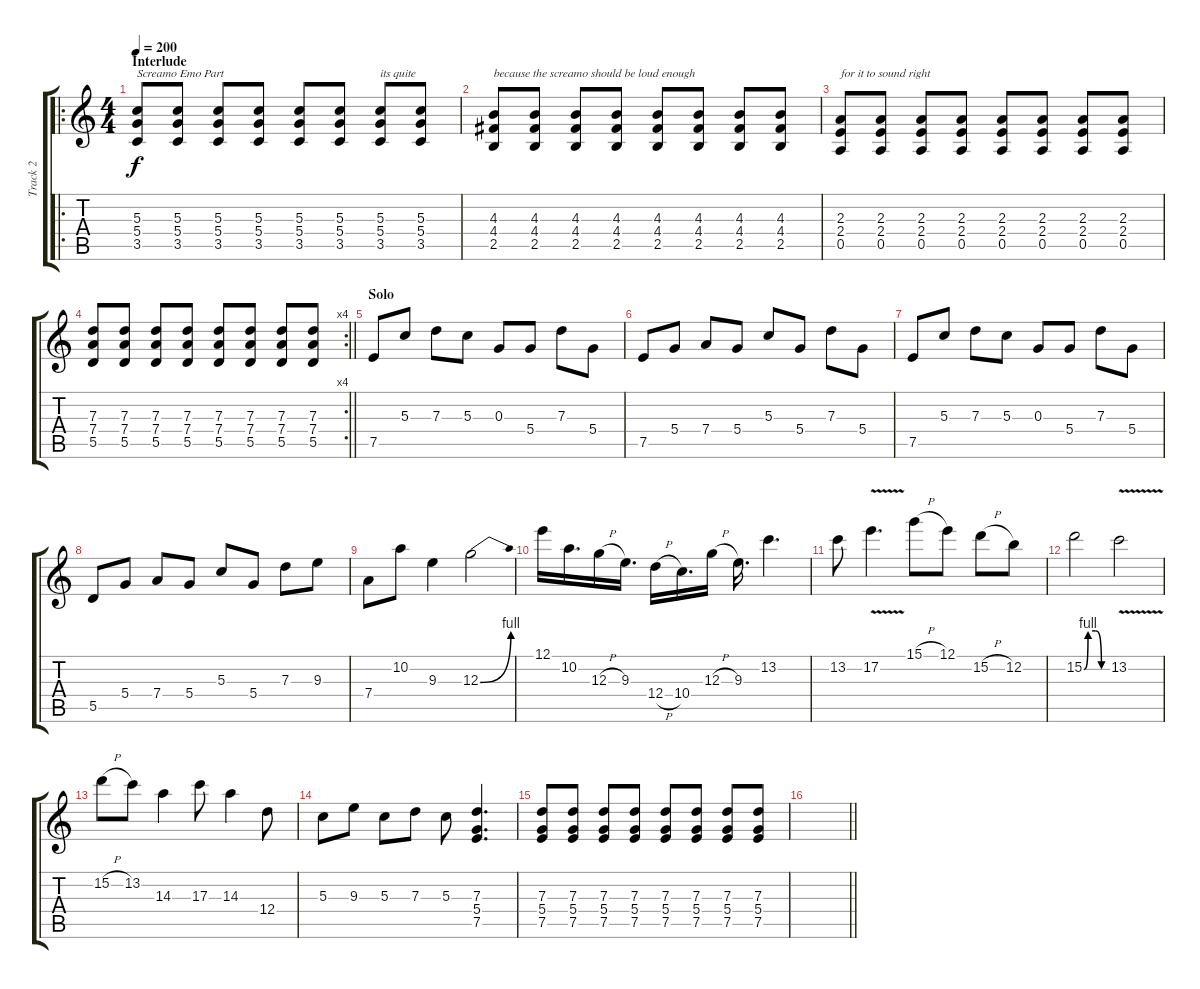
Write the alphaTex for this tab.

\track ("Track 2" "Track 2") {instrument overdrivenguitar}
\staff {score tabs}
\tuning (E4 B3 G3 D3 A2 E2) {hide}
\ro
\ts (4 4)
\section ("" "Interlude")
\tempo 200
\clef g2
\ks c
(5.3 5.4 3.5).8{txt "Screamo Emo Part " dy f volume 10} (5.3 5.4 3.5).8 (5.3 5.4 3.5).8 (5.3 5.4 3.5).8 (5.3 5.4 3.5).8 (5.3 5.4 3.5).8 (5.3 5.4 3.5).8{txt "its quite "} (5.3 5.4 3.5).8 |
(4.3 4.4 2.5).8{txt "because the screamo should be loud enough"} (4.3 4.4 2.5).8 (4.3 4.4 2.5).8 (4.3 4.4 2.5).8 (4.3 4.4 2.5).8 (4.3 4.4 2.5).8 (4.3 4.4 2.5).8 (4.3 4.4 2.5).8 |
(2.3 2.4 0.5).8{txt "for it to sound right"} (2.3 2.4 0.5).8 (2.3 2.4 0.5).8 (2.3 2.4 0.5).8 (2.3 2.4 0.5).8 (2.3 2.4 0.5).8 (2.3 2.4 0.5).8 (2.3 2.4 0.5).8 |
\rc 4
\barLineRight lightlight
(7.3 7.4 5.5).8 (7.3 7.4 5.5).8 (7.3 7.4 5.5).8 (7.3 7.4 5.5).8 (7.3 7.4 5.5).8 (7.3 7.4 5.5).8 (7.3 7.4 5.5).8 (7.3 7.4 5.5).8 |
\section ("" "Solo")
7.5.8 5.3.8 7.3.8 5.3.8 0.3.8 5.4.8 7.3.8 5.4.8 |
7.5.8 5.4.8 7.4.8 5.4.8 5.3.8 5.4.8 7.3.8 5.4.8 |
7.5.8 5.3.8 7.3.8 5.3.8 0.3.8 5.4.8 7.3.8 5.4.8 |
5.5.8 5.4.8 7.4.8 5.4.8 5.3.8 5.4.8 7.3.8 9.3.8 |
7.4.8 10.2.8 9.3.4 12.3{be (bend 0 0 60 4)}.2 |
12.1.16 10.2.16{d} 12.3{h}.16 9.3.16{d} 12.4{h}.16 10.4.16{d} 12.3{h}.16 9.3.16{d} 13.2.4{d} |
13.2.8 17.2{v}.4{d} 15.1{h}.8 12.1.8 15.2{h}.8 12.2.8 |
15.2{be (custom 0 0 10 4 30 4 45 0 60 0)}.2 13.2{v}.2 |
15.2{h}.8 13.2.8 14.3.4 17.3.8 14.3.4 12.4.8 |
5.3.8 9.3.8 5.3.8 7.3.8 5.3.8 (7.3 5.4 7.5).4{d} |
(7.3 5.4 7.5).8 (7.3 5.4 7.5).8 (7.3 5.4 7.5).8 (7.3 5.4 7.5).8 (7.3 5.4 7.5).8 (7.3 5.4 7.5).8 (7.3 5.4 7.5).8 (7.3 5.4 7.5).8 |
\barLineRight lightlight
